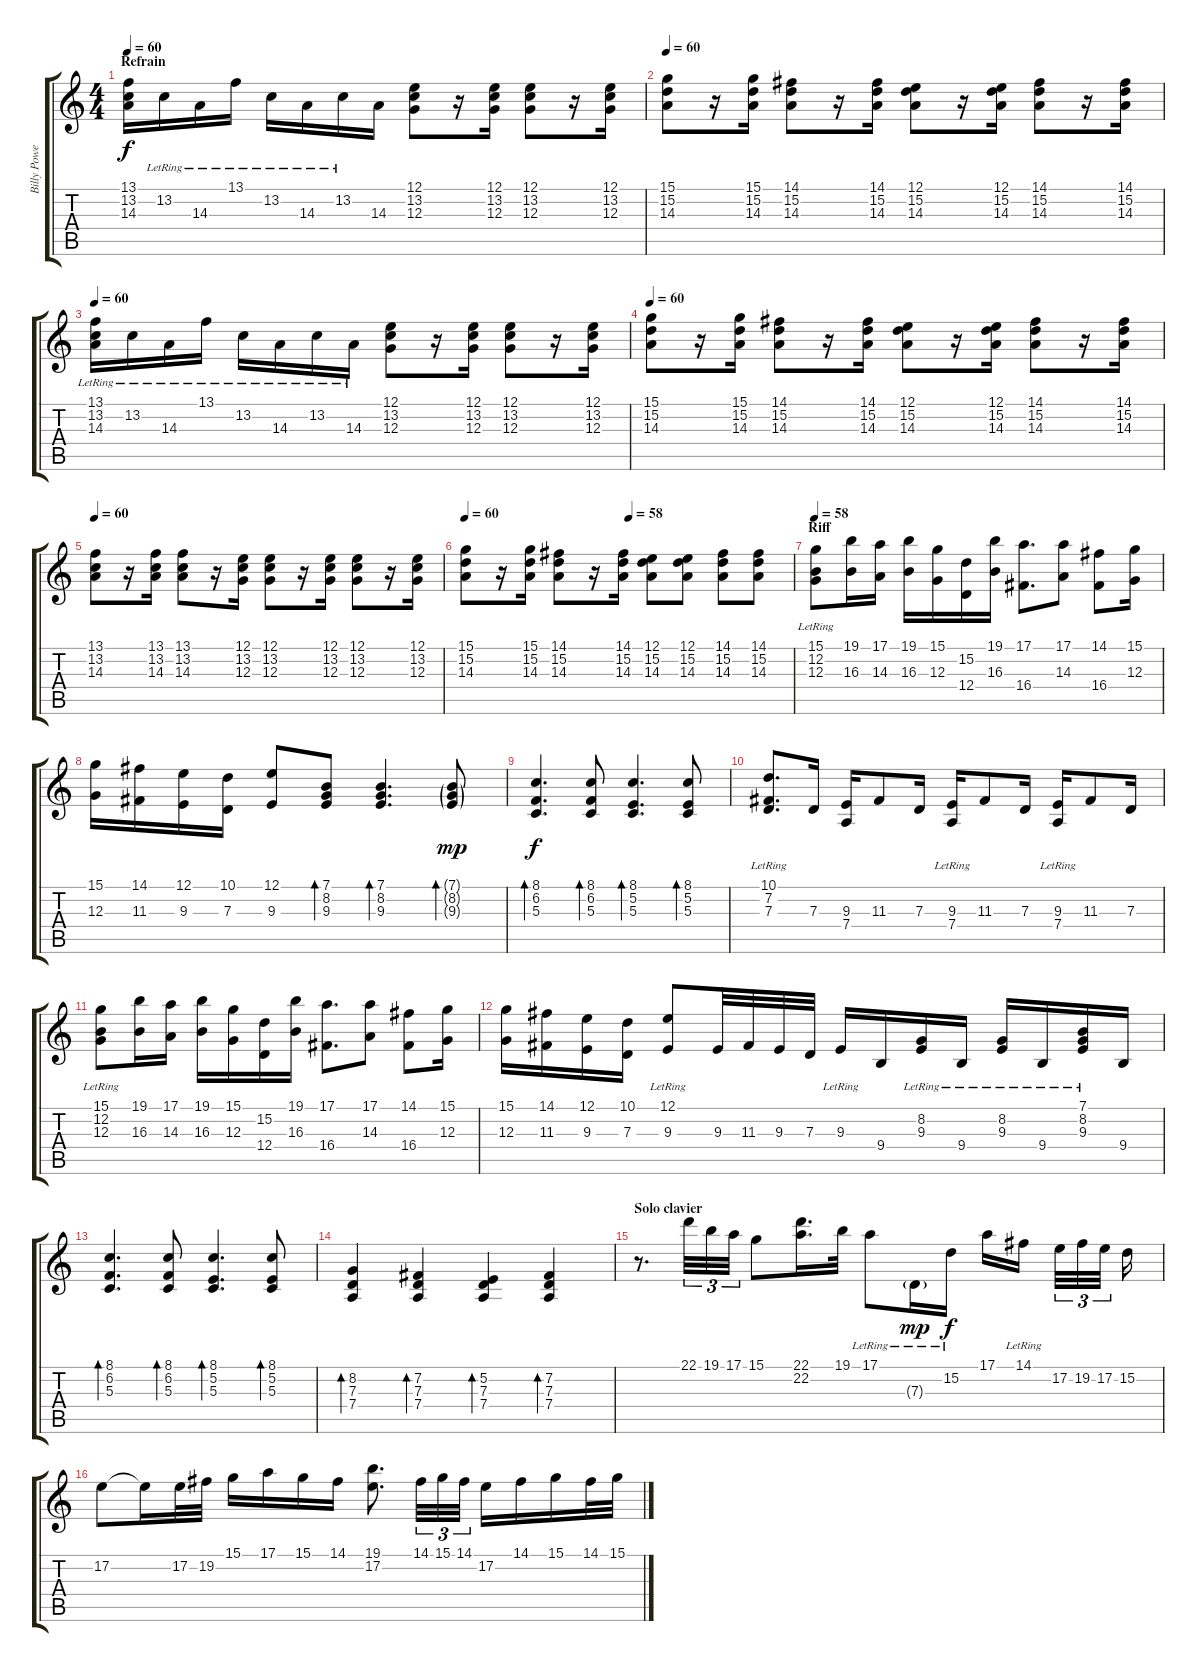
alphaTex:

\track ("Billy Powell (keyboard right hand)" "Billy Powe") {instrument acousticgrandpiano}
\staff {score tabs}
\tuning (E4 B3 G3 D3 A2 E2) {hide}
\ts (4 4)
\section ("" "Refrain")
\tempo 60
\clef g2
\ks c
(13.1 13.2 14.3).16{dy f} 13.2{lr}.16 14.3{lr}.16 13.1{lr}.16 13.2{lr}.16 14.3{lr}.16 13.2{lr}.16 14.3.16 (12.1 13.2 12.3).8 r.16 (12.1 13.2 12.3).16 (12.1 13.2 12.3).8 r.16 (12.1 13.2 12.3).16 |
\tempo 60
(15.1 15.2 14.3).8 r.16 (15.1 15.2 14.3).16 (14.1 15.2 14.3).8 r.16 (14.1 15.2 14.3).16 (12.1 15.2 14.3).8 r.16 (12.1 15.2 14.3).16 (14.1 15.2 14.3).8 r.16 (14.1 15.2 14.3).16 |
\tempo 60
(13.1{lr} 13.2{lr} 14.3{lr}).16 13.2{lr}.16 14.3{lr}.16 13.1{lr}.16 13.2{lr}.16 14.3{lr}.16 13.2{lr}.16 14.3{lr}.16 (12.1 13.2 12.3).8 r.16 (12.1 13.2 12.3).16 (12.1 13.2 12.3).8 r.16 (12.1 13.2 12.3).16 |
\tempo 60
(15.1 15.2 14.3).8 r.16 (15.1 15.2 14.3).16 (14.1 15.2 14.3).8 r.16 (14.1 15.2 14.3).16 (12.1 15.2 14.3).8 r.16 (12.1 15.2 14.3).16 (14.1 15.2 14.3).8 r.16 (14.1 15.2 14.3).16 |
\tempo 60
(13.1 13.2 14.3).8 r.16 (13.1 13.2 14.3).16 (13.1 13.2 14.3).8 r.16 (12.1 13.2 12.3).16 (12.1 13.2 12.3).8 r.16 (12.1 13.2 12.3).16 (12.1 13.2 12.3).8 r.16 (12.1 13.2 12.3).16 |
\tempo (58 0.5)
\tempo 60
(15.1 15.2 14.3).8 r.16 (15.1 15.2 14.3).16 (14.1 15.2 14.3).8 r.16 (14.1 15.2 14.3).16 (12.1 15.2 14.3).8 (12.1 15.2 14.3).8 (14.1 15.2 14.3).8 (14.1 15.2 14.3).8 |
\section ("" "Riff")
\tempo 58
(15.1{lr} 12.2{lr} 12.3).8 (19.1 16.3).16 (17.1 14.3).16 (19.1 16.3).16 (15.1 12.3).16 (15.2 12.4).16 (19.1 16.3).16 (17.1 16.4).8{d} (17.1 14.3).8 (14.1 16.4).8 (15.1 12.3).16 |
(15.1 12.3).16 (14.1 11.3).16 (12.1 9.3).16 (10.1 7.3).16 (12.1 9.3).8 (7.1 8.2 9.3).8{bd 60} (7.1 8.2 9.3).4{d bd 60} (7.1{g} 8.2{g} 9.3{g}).8{bd 60 dy mp} |
(8.1 6.2 5.3).4{d bd 60 dy f} (8.1 6.2 5.3).8{bd 60} (8.1 5.2 5.3).4{d bd 60} (8.1 5.2 5.3).8{bd 60} |
(10.1{lr} 7.2 7.3).8{d} 7.3.16 (9.3 7.4).16 11.3.8 7.3.16 (9.3 7.4{lr}).16 11.3.8 7.3.16 (9.3 7.4{lr}).16 11.3.8 7.3.16 |
(15.1{lr} 12.2{lr} 12.3).8 (19.1 16.3).16 (17.1 14.3).16 (19.1 16.3).16 (15.1 12.3).16 (15.2 12.4).16 (19.1 16.3).16 (17.1 16.4).8{d} (17.1 14.3).8 (14.1 16.4).8 (15.1 12.3).16 |
(15.1 12.3).16 (14.1 11.3).16 (12.1 9.3).16 (10.1 7.3).16 (12.1{lr} 9.3{lr}).8 9.3.32 11.3.32 9.3.32 7.3.32 9.3{lr}.16 9.4.16 (8.2{lr} 9.3{lr}).16 9.4{lr}.16 (8.2{lr} 9.3{lr}).16 9.4{lr}.16 (7.1{lr} 8.2{lr} 9.3{lr}).16 9.4.16 |
(8.1 6.2 5.3).4{d bd 60} (8.1 6.2 5.3).8{bd 60} (8.1 5.2 5.3).4{d bd 60} (8.1 5.2 5.3).8{bd 60} |
(8.2 7.3 7.4).4{bd 60} (7.2 7.3 7.4).4{bd 60} (5.2 7.3 7.4).4{bd 60} (7.2 7.3 7.4).4{bd 60} |
\section ("" "Solo clavier")
r.8{d volume 14} 22.1.32{tu (3 2)} 19.1.32{tu (3 2)} 17.1.32{tu (3 2)} 15.1.8 (22.1 22.2).16{d} 19.1.32 17.1{lr}.8 7.3{g lr}.16{dy mp} 15.2{lr}.16{dy f} 17.1.16 14.1{lr}.16{beam splitsecondary} 17.2.32{tu (3 2)} 19.2.32{tu (3 2)} 17.2.32{tu (3 2) beam splitsecondary} 15.2.16 |
17.2.8{volume 14} 17.2{t}.16 17.2.32 19.2.32 15.1.16 17.1.16 15.1.16 14.1.16 (19.1 17.2).8{d} 14.1.32{tu (3 2)} 15.1.32{tu (3 2)} 14.1.32{tu (3 2)} 17.2.16 14.1.16 15.1.16 14.1.32 15.1.32
